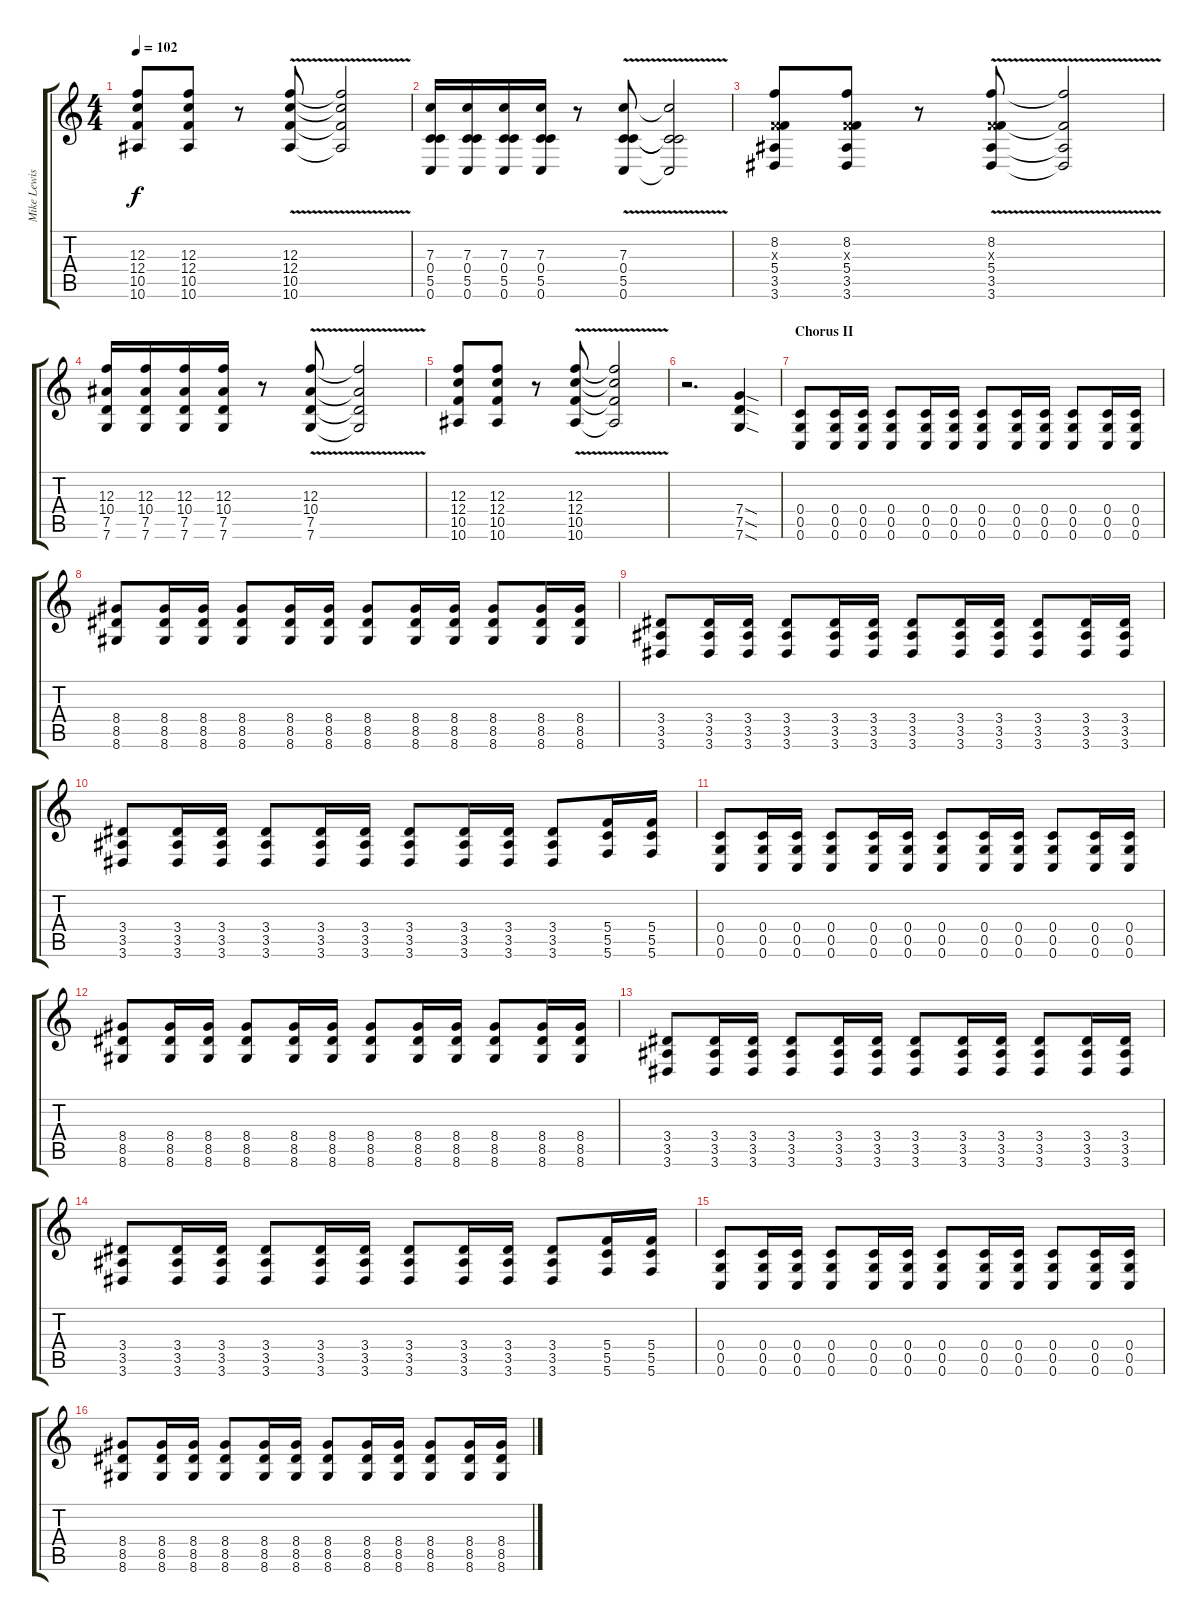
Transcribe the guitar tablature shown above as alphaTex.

\track ("Mike Lewis - Rythm Guitar" "Mike Lewis") {instrument distortionguitar}
\staff {score tabs}
\tuning (D4 A3 F3 C3 G2 C2) {hide}
\ts (4 4)
\tempo 102
\clef g2
\ks c
(12.3 12.4 10.5 10.6).8{dy f} (12.3 12.4 10.5 10.6).8 r.8 (12.3{v} 12.4{v} 10.5{v} 10.6{v}).8 (12.3{t} 12.4{t} 10.5{t} 10.6{t}).2 |
(7.3 0.4 5.5 0.6).16 (7.3 0.4 5.5 0.6).16 (7.3 0.4 5.5 0.6).16 (7.3 0.4 5.5 0.6).16 r.8 (7.3{v} 0.4{v} 5.5{v} 0.6{v}).8 (7.3{t} 0.4{t} 5.5{t} 0.6{t}).2 |
(8.2 0.3{x} 5.4 3.5 3.6).8 (8.2 0.3{x} 5.4 3.5 3.6).8 r.8 (8.2{v} 0.3{x} 5.4{v} 3.5{v} 3.6{v}).8 (8.2{t} 5.4{t} 3.5{t} 3.6{t}).2 |
(12.3 10.4 7.5 7.6).16 (12.3 10.4 7.5 7.6).16 (12.3 10.4 7.5 7.6).16 (12.3 10.4 7.5 7.6).16 r.8 (12.3{v} 10.4{v} 7.5{v} 7.6{v}).8 (12.3{t} 10.4{t} 7.5{t} 7.6{t}).2 |
(12.3 12.4 10.5 10.6).8 (12.3 12.4 10.5 10.6).8 r.8 (12.3{v} 12.4{v} 10.5{v} 10.6{v}).8 (12.3{t} 12.4{t} 10.5{t} 10.6{t}).2 |
r.2{d} (7.4{sod} 7.5{sod} 7.6{sod}).4 |
\section ("" "Chorus II")
(0.4 0.5 0.6).8 (0.4 0.5 0.6).16 (0.4 0.5 0.6).16 (0.4 0.5 0.6).8 (0.4 0.5 0.6).16 (0.4 0.5 0.6).16 (0.4 0.5 0.6).8 (0.4 0.5 0.6).16 (0.4 0.5 0.6).16 (0.4 0.5 0.6).8 (0.4 0.5 0.6).16 (0.4 0.5 0.6).16 |
(8.4 8.5 8.6).8 (8.4 8.5 8.6).16 (8.4 8.5 8.6).16 (8.4 8.5 8.6).8 (8.4 8.5 8.6).16 (8.4 8.5 8.6).16 (8.4 8.5 8.6).8 (8.4 8.5 8.6).16 (8.4 8.5 8.6).16 (8.4 8.5 8.6).8 (8.4 8.5 8.6).16 (8.4 8.5 8.6).16 |
(3.4 3.5 3.6).8 (3.4 3.5 3.6).16 (3.4 3.5 3.6).16 (3.4 3.5 3.6).8 (3.4 3.5 3.6).16 (3.4 3.5 3.6).16 (3.4 3.5 3.6).8 (3.4 3.5 3.6).16 (3.4 3.5 3.6).16 (3.4 3.5 3.6).8 (3.4 3.5 3.6).16 (3.4 3.5 3.6).16 |
(3.4 3.5 3.6).8 (3.4 3.5 3.6).16 (3.4 3.5 3.6).16 (3.4 3.5 3.6).8 (3.4 3.5 3.6).16 (3.4 3.5 3.6).16 (3.4 3.5 3.6).8 (3.4 3.5 3.6).16 (3.4 3.5 3.6).16 (3.4 3.5 3.6).8 (5.4 5.5 5.6).16 (5.4 5.5 5.6).16 |
(0.4 0.5 0.6).8 (0.4 0.5 0.6).16 (0.4 0.5 0.6).16 (0.4 0.5 0.6).8 (0.4 0.5 0.6).16 (0.4 0.5 0.6).16 (0.4 0.5 0.6).8 (0.4 0.5 0.6).16 (0.4 0.5 0.6).16 (0.4 0.5 0.6).8 (0.4 0.5 0.6).16 (0.4 0.5 0.6).16 |
(8.4 8.5 8.6).8 (8.4 8.5 8.6).16 (8.4 8.5 8.6).16 (8.4 8.5 8.6).8 (8.4 8.5 8.6).16 (8.4 8.5 8.6).16 (8.4 8.5 8.6).8 (8.4 8.5 8.6).16 (8.4 8.5 8.6).16 (8.4 8.5 8.6).8 (8.4 8.5 8.6).16 (8.4 8.5 8.6).16 |
(3.4 3.5 3.6).8 (3.4 3.5 3.6).16 (3.4 3.5 3.6).16 (3.4 3.5 3.6).8 (3.4 3.5 3.6).16 (3.4 3.5 3.6).16 (3.4 3.5 3.6).8 (3.4 3.5 3.6).16 (3.4 3.5 3.6).16 (3.4 3.5 3.6).8 (3.4 3.5 3.6).16 (3.4 3.5 3.6).16 |
(3.4 3.5 3.6).8 (3.4 3.5 3.6).16 (3.4 3.5 3.6).16 (3.4 3.5 3.6).8 (3.4 3.5 3.6).16 (3.4 3.5 3.6).16 (3.4 3.5 3.6).8 (3.4 3.5 3.6).16 (3.4 3.5 3.6).16 (3.4 3.5 3.6).8 (5.4 5.5 5.6).16 (5.4 5.5 5.6).16 |
(0.4 0.5 0.6).8 (0.4 0.5 0.6).16 (0.4 0.5 0.6).16 (0.4 0.5 0.6).8 (0.4 0.5 0.6).16 (0.4 0.5 0.6).16 (0.4 0.5 0.6).8 (0.4 0.5 0.6).16 (0.4 0.5 0.6).16 (0.4 0.5 0.6).8 (0.4 0.5 0.6).16 (0.4 0.5 0.6).16 |
(8.4 8.5 8.6).8 (8.4 8.5 8.6).16 (8.4 8.5 8.6).16 (8.4 8.5 8.6).8 (8.4 8.5 8.6).16 (8.4 8.5 8.6).16 (8.4 8.5 8.6).8 (8.4 8.5 8.6).16 (8.4 8.5 8.6).16 (8.4 8.5 8.6).8 (8.4 8.5 8.6).16 (8.4 8.5 8.6).16
